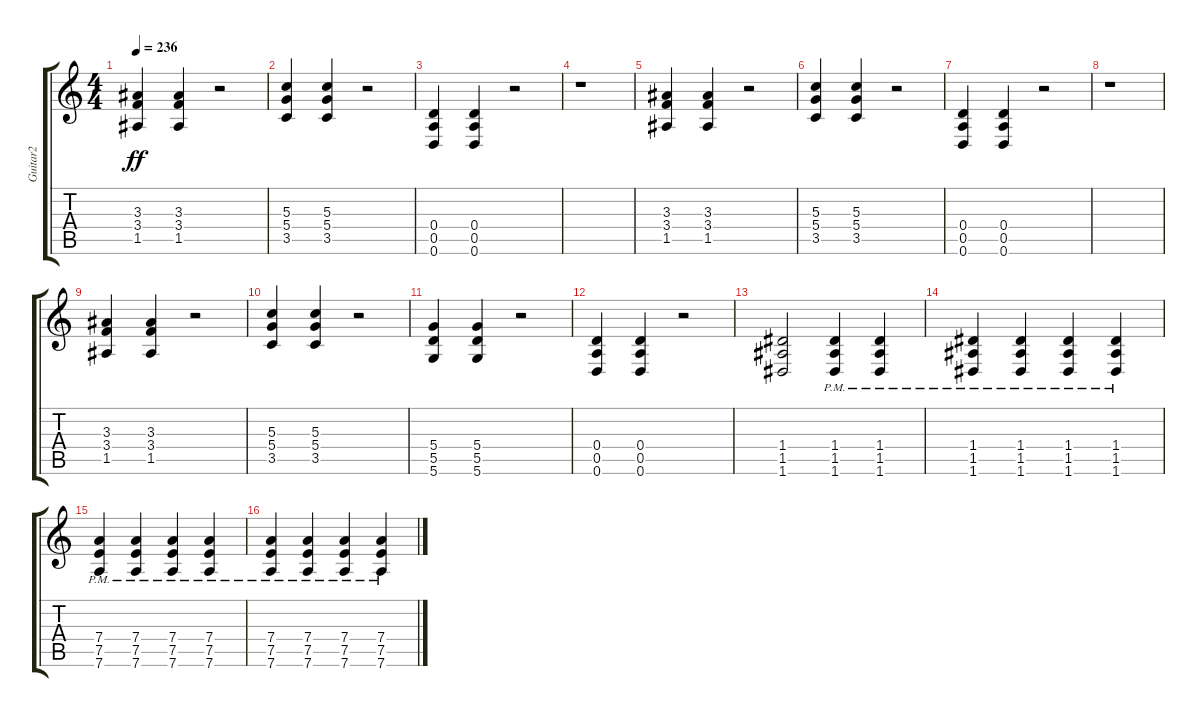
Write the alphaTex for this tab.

\track ("Guitar2" "Guitar2") {instrument distortionguitar}
\staff {score tabs}
\tuning (E4 B3 G3 D3 A2 D2) {hide}
\ts (4 4)
\tempo 236
\clef g2
\ks c
(3.3 3.4 1.5).4{dy ff} (3.3 3.4 1.5).4 r.2 |
(5.3 5.4 3.5).4 (5.3 5.4 3.5).4 r.2 |
(0.4 0.5 0.6).4 (0.4 0.5 0.6).4 r.2 |
r.1 |
(3.3 3.4 1.5).4 (3.3 3.4 1.5).4 r.2 |
(5.3 5.4 3.5).4 (5.3 5.4 3.5).4 r.2 |
(0.4 0.5 0.6).4 (0.4 0.5 0.6).4 r.2 |
r.1 |
(3.3 3.4 1.5).4 (3.3 3.4 1.5).4 r.2 |
(5.3 5.4 3.5).4 (5.3 5.4 3.5).4 r.2 |
(5.4 5.5 5.6).4 (5.4 5.5 5.6).4 r.2 |
(0.4 0.5 0.6).4 (0.4 0.5 0.6).4 r.2 |
(1.4 1.5 1.6).2 (1.4{pm} 1.5{pm} 1.6{pm}).4 (1.4{pm} 1.5{pm} 1.6{pm}).4 |
(1.4{pm} 1.5{pm} 1.6{pm}).4 (1.4{pm} 1.5{pm} 1.6{pm}).4 (1.4{pm} 1.5{pm} 1.6{pm}).4 (1.4{pm} 1.5{pm} 1.6{pm}).4 |
(7.4{pm} 7.5{pm} 7.6{pm}).4 (7.4{pm} 7.5{pm} 7.6{pm}).4 (7.4{pm} 7.5{pm} 7.6{pm}).4 (7.4{pm} 7.5{pm} 7.6{pm}).4 |
(7.4{pm} 7.5{pm} 7.6{pm}).4 (7.4{pm} 7.5{pm} 7.6{pm}).4 (7.4{pm} 7.5{pm} 7.6{pm}).4 (7.4{pm} 7.5{pm} 7.6{pm}).4
